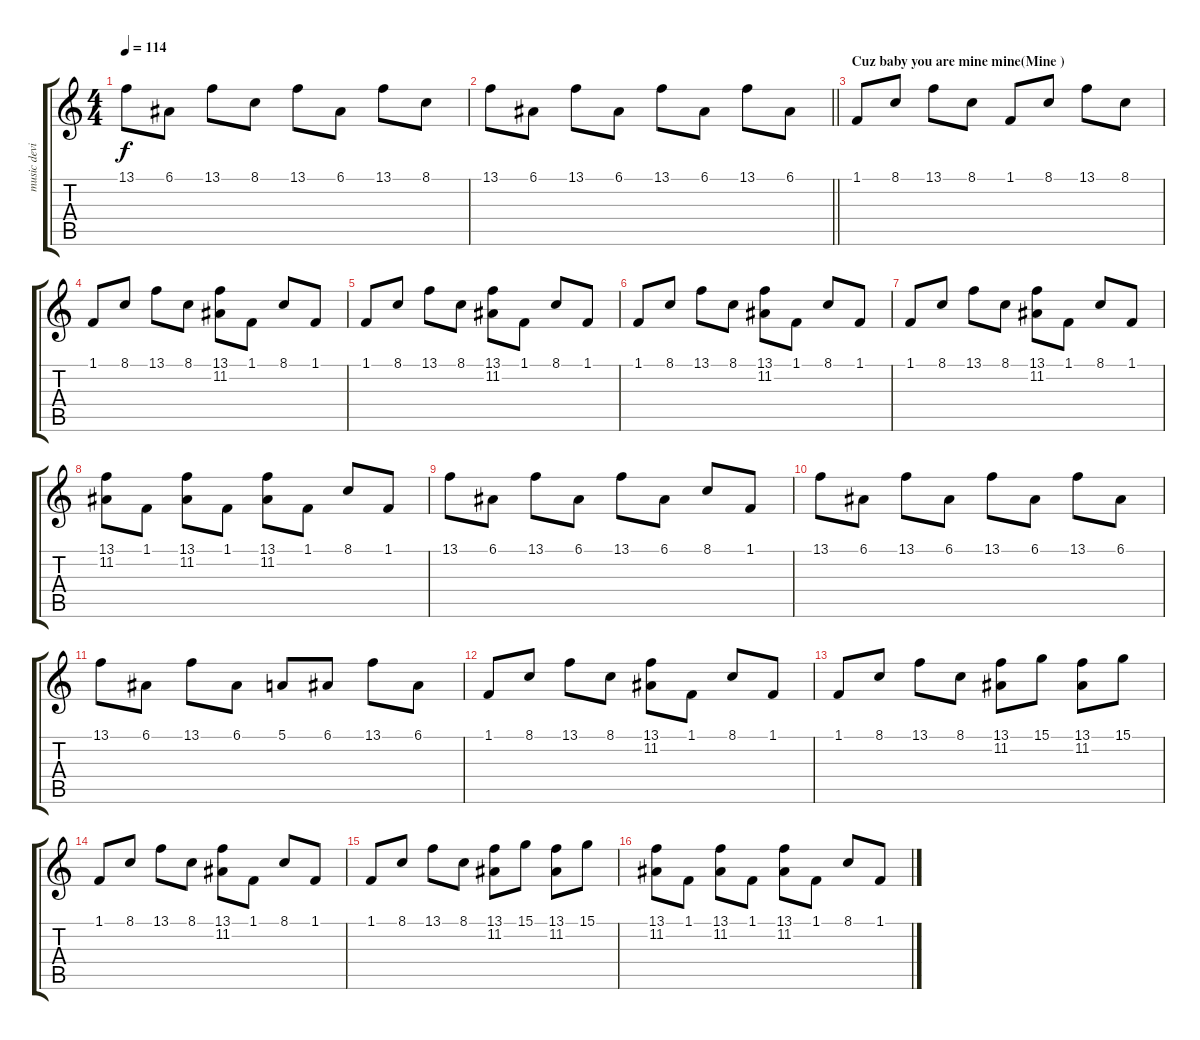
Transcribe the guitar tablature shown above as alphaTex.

\track ("music device" "music devi") {instrument ocarina}
\staff {score tabs}
\tuning (E4 B3 G3 D3 A2 E2) {hide}
\ts (4 4)
\tempo 114
\clef g2
\ks c
13.1.8{dy f} 6.1.8 13.1.8 8.1.8 13.1.8 6.1.8 13.1.8 8.1.8 |
\barLineRight lightlight
13.1.8 6.1.8 13.1.8 6.1.8 13.1.8 6.1.8 13.1.8 6.1.8 |
\section ("" "Cuz baby you are mine mine(Mine )")
1.1.8 8.1.8 13.1.8 8.1.8 1.1.8 8.1.8 13.1.8 8.1.8 |
1.1.8 8.1.8 13.1.8 8.1.8 (13.1 11.2).8 1.1.8 8.1.8 1.1.8 |
1.1.8 8.1.8 13.1.8 8.1.8 (13.1 11.2).8 1.1.8 8.1.8 1.1.8 |
1.1.8 8.1.8 13.1.8 8.1.8 (13.1 11.2).8 1.1.8 8.1.8 1.1.8 |
1.1.8 8.1.8 13.1.8 8.1.8 (13.1 11.2).8 1.1.8 8.1.8 1.1.8 |
(13.1 11.2).8 1.1.8 (13.1 11.2).8 1.1.8 (13.1 11.2).8 1.1.8 8.1.8 1.1.8 |
13.1.8 6.1.8 13.1.8 6.1.8 13.1.8 6.1.8 8.1.8 1.1.8 |
13.1.8 6.1.8 13.1.8 6.1.8 13.1.8 6.1.8 13.1.8 6.1.8 |
13.1.8 6.1.8 13.1.8 6.1.8 5.1.8 6.1.8 13.1.8 6.1.8 |
1.1.8 8.1.8 13.1.8 8.1.8 (13.1 11.2).8 1.1.8 8.1.8 1.1.8 |
1.1.8 8.1.8 13.1.8 8.1.8 (13.1 11.2).8 15.1.8 (13.1 11.2).8 15.1.8 |
1.1.8 8.1.8 13.1.8 8.1.8 (13.1 11.2).8 1.1.8 8.1.8 1.1.8 |
1.1.8 8.1.8 13.1.8 8.1.8 (13.1 11.2).8 15.1.8 (13.1 11.2).8 15.1.8 |
(13.1 11.2).8 1.1.8 (13.1 11.2).8 1.1.8 (13.1 11.2).8 1.1.8 8.1.8 1.1.8
